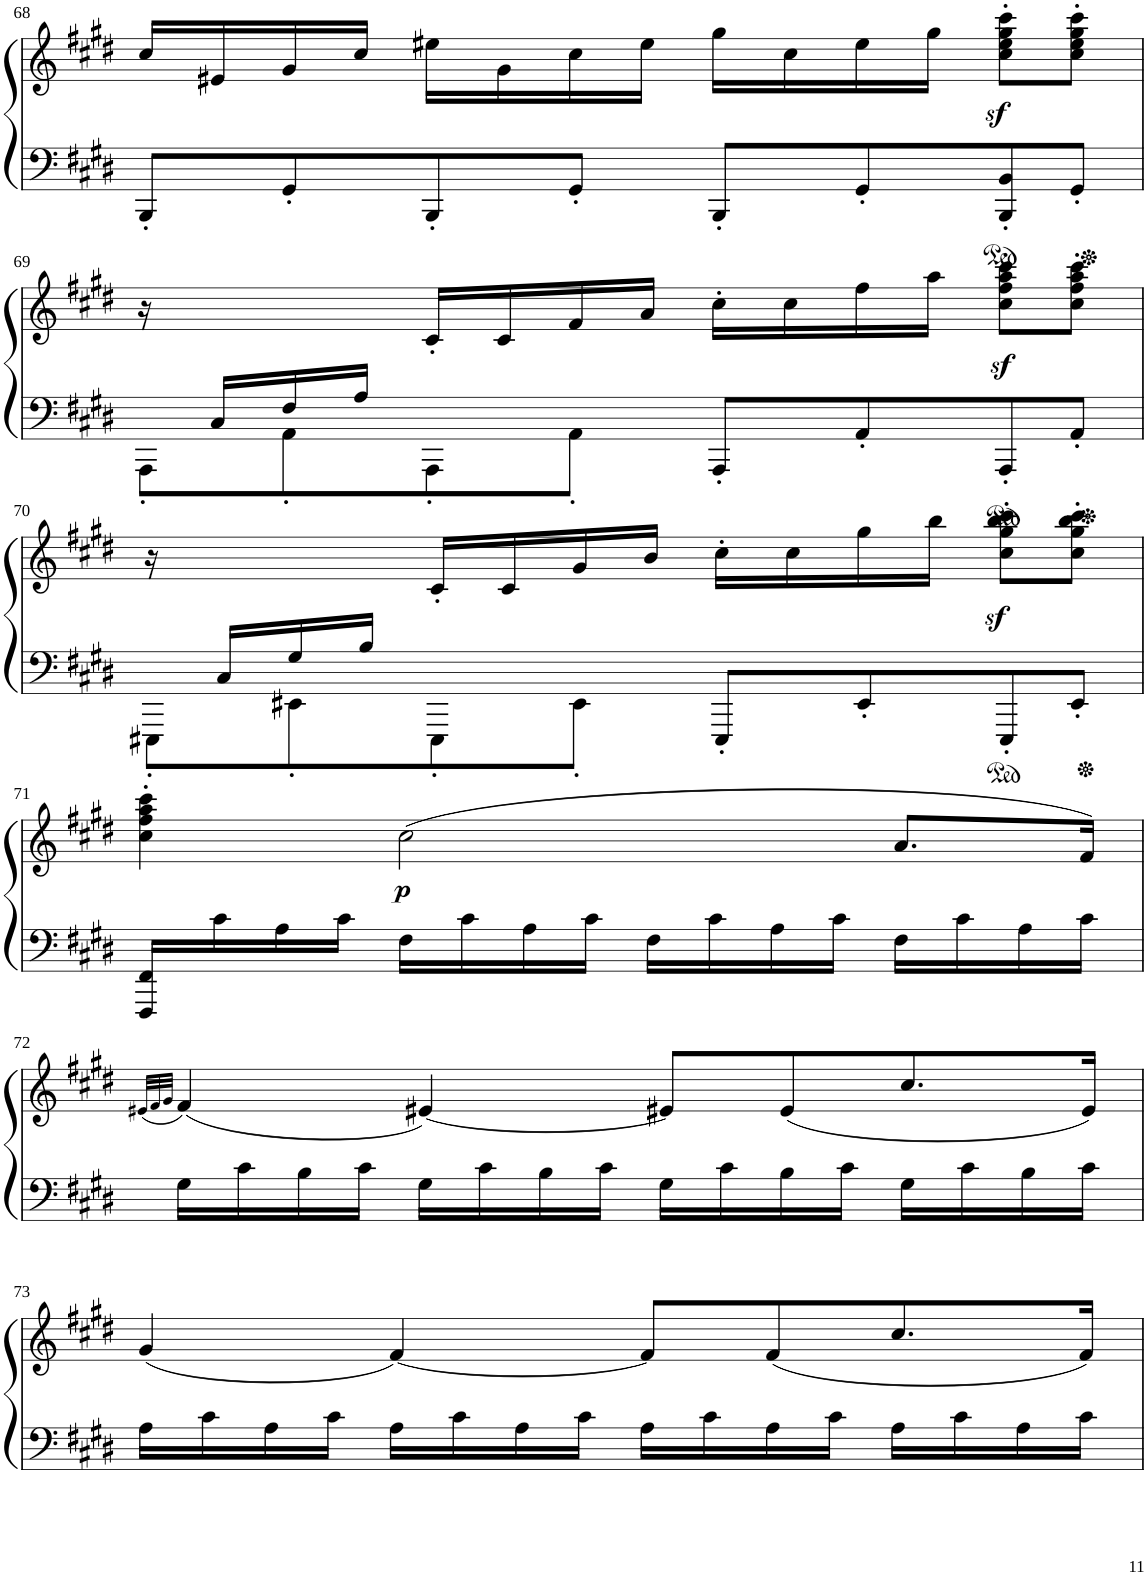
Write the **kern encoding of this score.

**kern	**kern	**dynam
*part1	*part1	*part1
*staff2	*staff1	*staff1/2
*I"Piano	*	*
*I'Pno	*	*
!!LO:PB:g=z
*clefF4	*clefG2	*
*k[f#c#g#d#]	*k[f#c#g#d#]	*
*M4/4	*M4/4	*
*met(c)	*met(c)	*
=68	=68	=68
8BBB'</L	16cc#/LL	.
.	16e#X/	.
8GG#'</	16g#/	.
.	16cc#/JJ	.
8BBB'</	16ee#X\LL	.
.	16g#\	.
8GG#'</J	16cc#\	.
.	16ee#\JJ	.
8BBB'</L	16gg#\LL	.
.	16cc#\	.
8GG#'</	16ee#\	.
.	16gg#\JJ	.
8BBB/'< 8BB/'<	8cc#\z<' 8ee#\z<' 8gg#\z<' 8ccc#\z<'L	.
8GG#'</J	8cc#\' 8ee#\' 8gg#\' 8ccc#\'J	.
!!LO:LB:g=z
=69	=69	=69
*^	*	*
16ryy	8AAA'<\L	16r	.
16C#/LL	.	8.ryy	.
16F#/	8AA'<\	.	.
16A/JJ	.	.	.
2.ryy	8AAA'<\	16c#'/LL	.
.	.	16c#/	.
.	8AA'<\J	16f#/	.
.	.	16a/JJ	.
.	8AAA'</L	16cc#'\LL	.
.	.	16cc#\	.
.	8AA'</	16ff#\	.
.	.	16aa\JJ	.
.	8AAA'</	8cc#\z<' 8ff#\z<' 8aa\z<' 8ccc#\z<'L	.
.	8AA'</J	8cc#\' 8ff#\' 8aa\' 8ccc#\'J	.
!!LO:LB:g=z
=70	=70	=70	=70
16ryy	8EEE#X'<\L	16r	.
16C#/LL	.	8.ryy	.
16G#/	8EE#X'<\	.	.
16B/JJ	.	.	.
2.ryy	8EEE#'<\	16c#'/LL	.
.	.	16c#/	.
.	8EE#'<\J	16g#/	.
.	.	16b/JJ	.
.	8EEE#'</L	16cc#'\LL	.
.	.	16cc#\	.
.	8EE#'</	16gg#\	.
.	.	16bb\JJ	.
.	8EEE#'</	8cc#\z<' 8gg#\z<' 8bb\z<' 8ccc#\z<'L	.
.	8EE#'</J	8cc#\' 8gg#\' 8bb\' 8ccc#\'J	.
*v	*v	*	*
!!LO:LB:g=z
=71	=71	=71
16FFF#/ 16FF#/LL	4cc#\' 4ff#\' 4aa\' 4ccc#\'	.
16c#\	.	.
16A\	.	.
16c#\JJ	.	.
!	!	!LO:DY:b
16F#\LL	(2cc#\	p
16c#\	.	.
16A\	.	.
16c#\JJ	.	.
16F#\LL	.	.
16c#\	.	.
16A\	.	.
16c#\JJ	.	.
16F#\LL	8.a/L	.
16c#\	.	.
16A\	.	.
16c#\JJ	16f#/Jk)	.
!!LO:LB:g=z
=72	=72	=72
.	(32qe#X/LLL	.
.	32qf#/	.
.	32qg#/JJJ	.
16G#\LL	(4f#/)	.
16c#\	.	.
16B\	.	.
16c#\JJ	.	.
16G#\LL	[4e#X/)	.
16c#\	.	.
16B\	.	.
16c#\JJ	.	.
16G#\LL	8e#X/L]	.
16c#\	.	.
16B\	(8e#/	.
16c#\JJ	.	.
16G#\LL	8.cc#/	.
16c#\	.	.
16B\	.	.
16c#\JJ	16e#/Jk)	.
!!LO:LB:g=z
=73	=73	=73
16A\LL	(4g#/	.
16c#\	.	.
16A\	.	.
16c#\JJ	.	.
16A\LL	[4f#/)	.
16c#\	.	.
16A\	.	.
16c#\JJ	.	.
16A\LL	8f#/L]	.
16c#\	.	.
16A\	(8f#/	.
16c#\JJ	.	.
16A\LL	8.cc#/	.
16c#\	.	.
16A\	.	.
16c#\JJ	16f#/Jk)	.
=	=	=
*-	*-	*-
